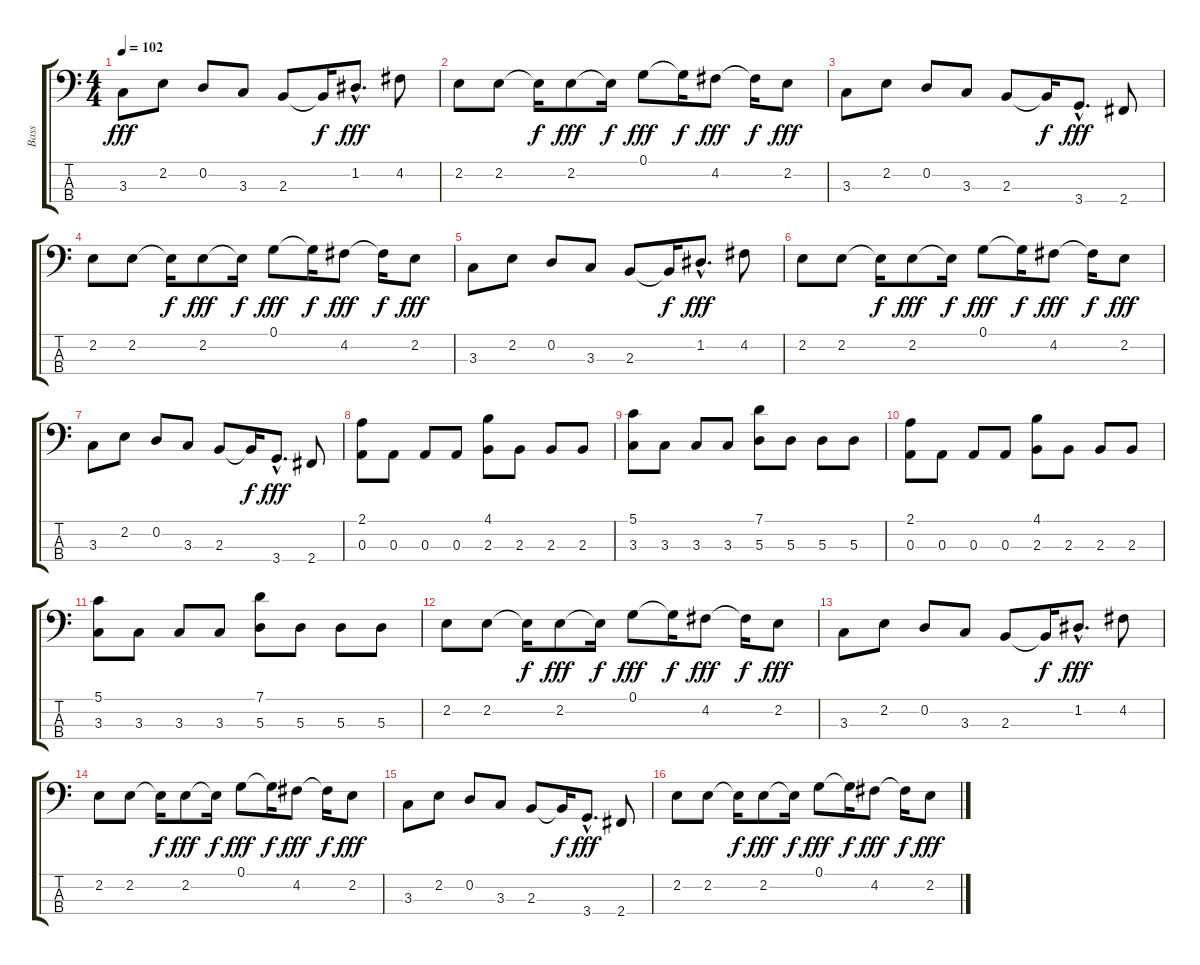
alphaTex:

\track ("Bass" "Bass") {instrument electricbassfinger}
\staff {score tabs}
\tuning (G2 D2 A1 E1) {hide}
\ts (4 4)
\tempo 102
\clef f4
\ks c
3.3.8{dy fff} 2.2.8 0.2.8 3.3.8 2.3.8 2.3{t}.16{dy f} 1.2{hac}.8{d dy fff} 4.2.8 |
2.2.8 2.2.8 2.2{t}.16{dy f} 2.2.8{dy fff} 2.2{t}.16{dy f} 0.1.8{dy fff} 0.1{t}.16{dy f} 4.2.8{dy fff} 4.2{t}.16{dy f} 2.2.8{dy fff} |
3.3.8 2.2.8 0.2.8 3.3.8 2.3.8 2.3{t}.16{dy f} 3.4{hac}.8{d dy fff} 2.4.8 |
2.2.8 2.2.8 2.2{t}.16{dy f} 2.2.8{dy fff} 2.2{t}.16{dy f} 0.1.8{dy fff} 0.1{t}.16{dy f} 4.2.8{dy fff} 4.2{t}.16{dy f} 2.2.8{dy fff} |
3.3.8 2.2.8 0.2.8 3.3.8 2.3.8 2.3{t}.16{dy f} 1.2{hac}.8{d dy fff} 4.2.8 |
2.2.8 2.2.8 2.2{t}.16{dy f} 2.2.8{dy fff} 2.2{t}.16{dy f} 0.1.8{dy fff} 0.1{t}.16{dy f} 4.2.8{dy fff} 4.2{t}.16{dy f} 2.2.8{dy fff} |
3.3.8 2.2.8 0.2.8 3.3.8 2.3.8 2.3{t}.16{dy f} 3.4{hac}.8{d dy fff} 2.4.8 |
(2.1 0.3).8 0.3.8 0.3.8 0.3.8 (4.1 2.3).8 2.3.8 2.3.8 2.3.8 |
(5.1 3.3).8 3.3.8 3.3.8 3.3.8 (7.1 5.3).8 5.3.8 5.3.8 5.3.8 |
(2.1 0.3).8 0.3.8 0.3.8 0.3.8 (4.1 2.3).8 2.3.8 2.3.8 2.3.8 |
(5.1 3.3).8 3.3.8 3.3.8 3.3.8 (7.1 5.3).8 5.3.8 5.3.8 5.3.8 |
2.2.8 2.2.8 2.2{t}.16{dy f} 2.2.8{dy fff} 2.2{t}.16{dy f} 0.1.8{dy fff} 0.1{t}.16{dy f} 4.2.8{dy fff} 4.2{t}.16{dy f} 2.2.8{dy fff} |
3.3.8 2.2.8 0.2.8 3.3.8 2.3.8 2.3{t}.16{dy f} 1.2{hac}.8{d dy fff} 4.2.8 |
2.2.8 2.2.8 2.2{t}.16{dy f} 2.2.8{dy fff} 2.2{t}.16{dy f} 0.1.8{dy fff} 0.1{t}.16{dy f} 4.2.8{dy fff} 4.2{t}.16{dy f} 2.2.8{dy fff} |
3.3.8 2.2.8 0.2.8 3.3.8 2.3.8 2.3{t}.16{dy f} 3.4{hac}.8{d dy fff} 2.4.8 |
2.2.8 2.2.8 2.2{t}.16{dy f} 2.2.8{dy fff} 2.2{t}.16{dy f} 0.1.8{dy fff} 0.1{t}.16{dy f} 4.2.8{dy fff} 4.2{t}.16{dy f} 2.2.8{dy fff}
